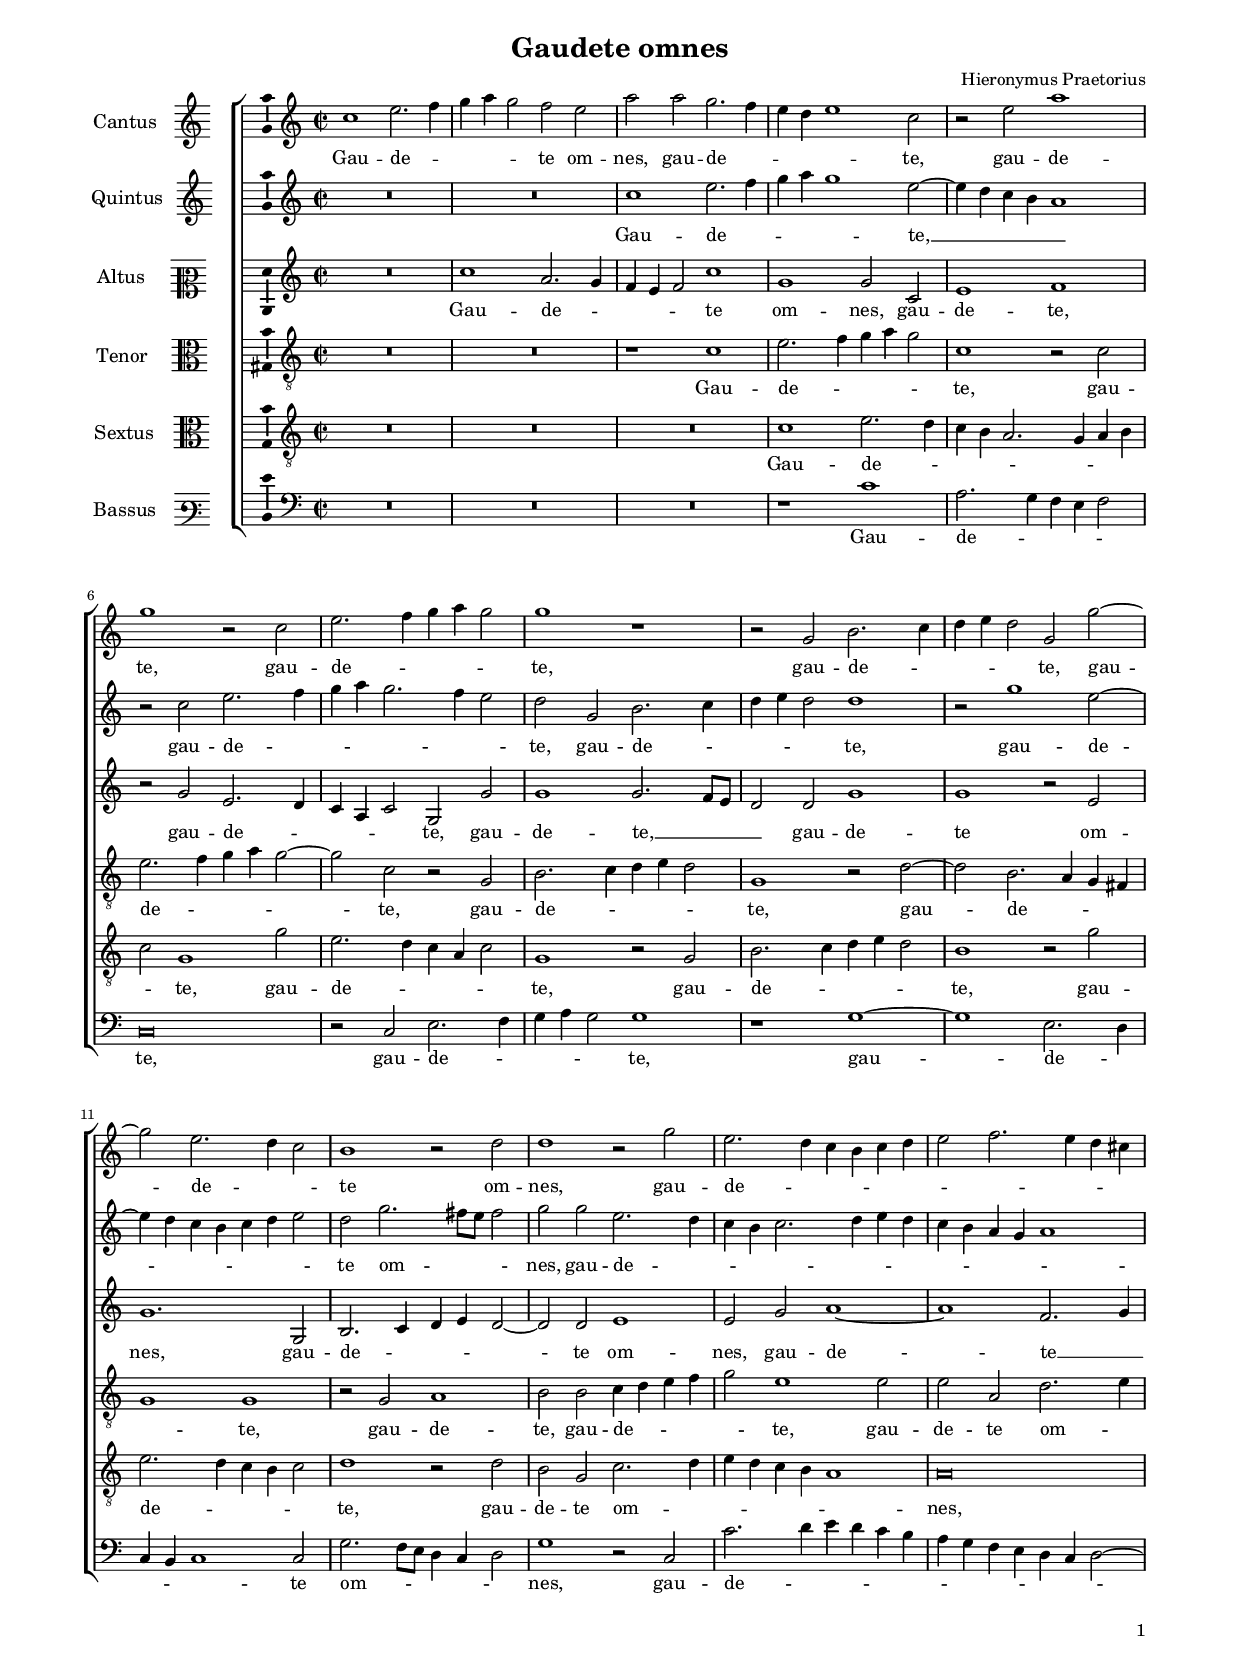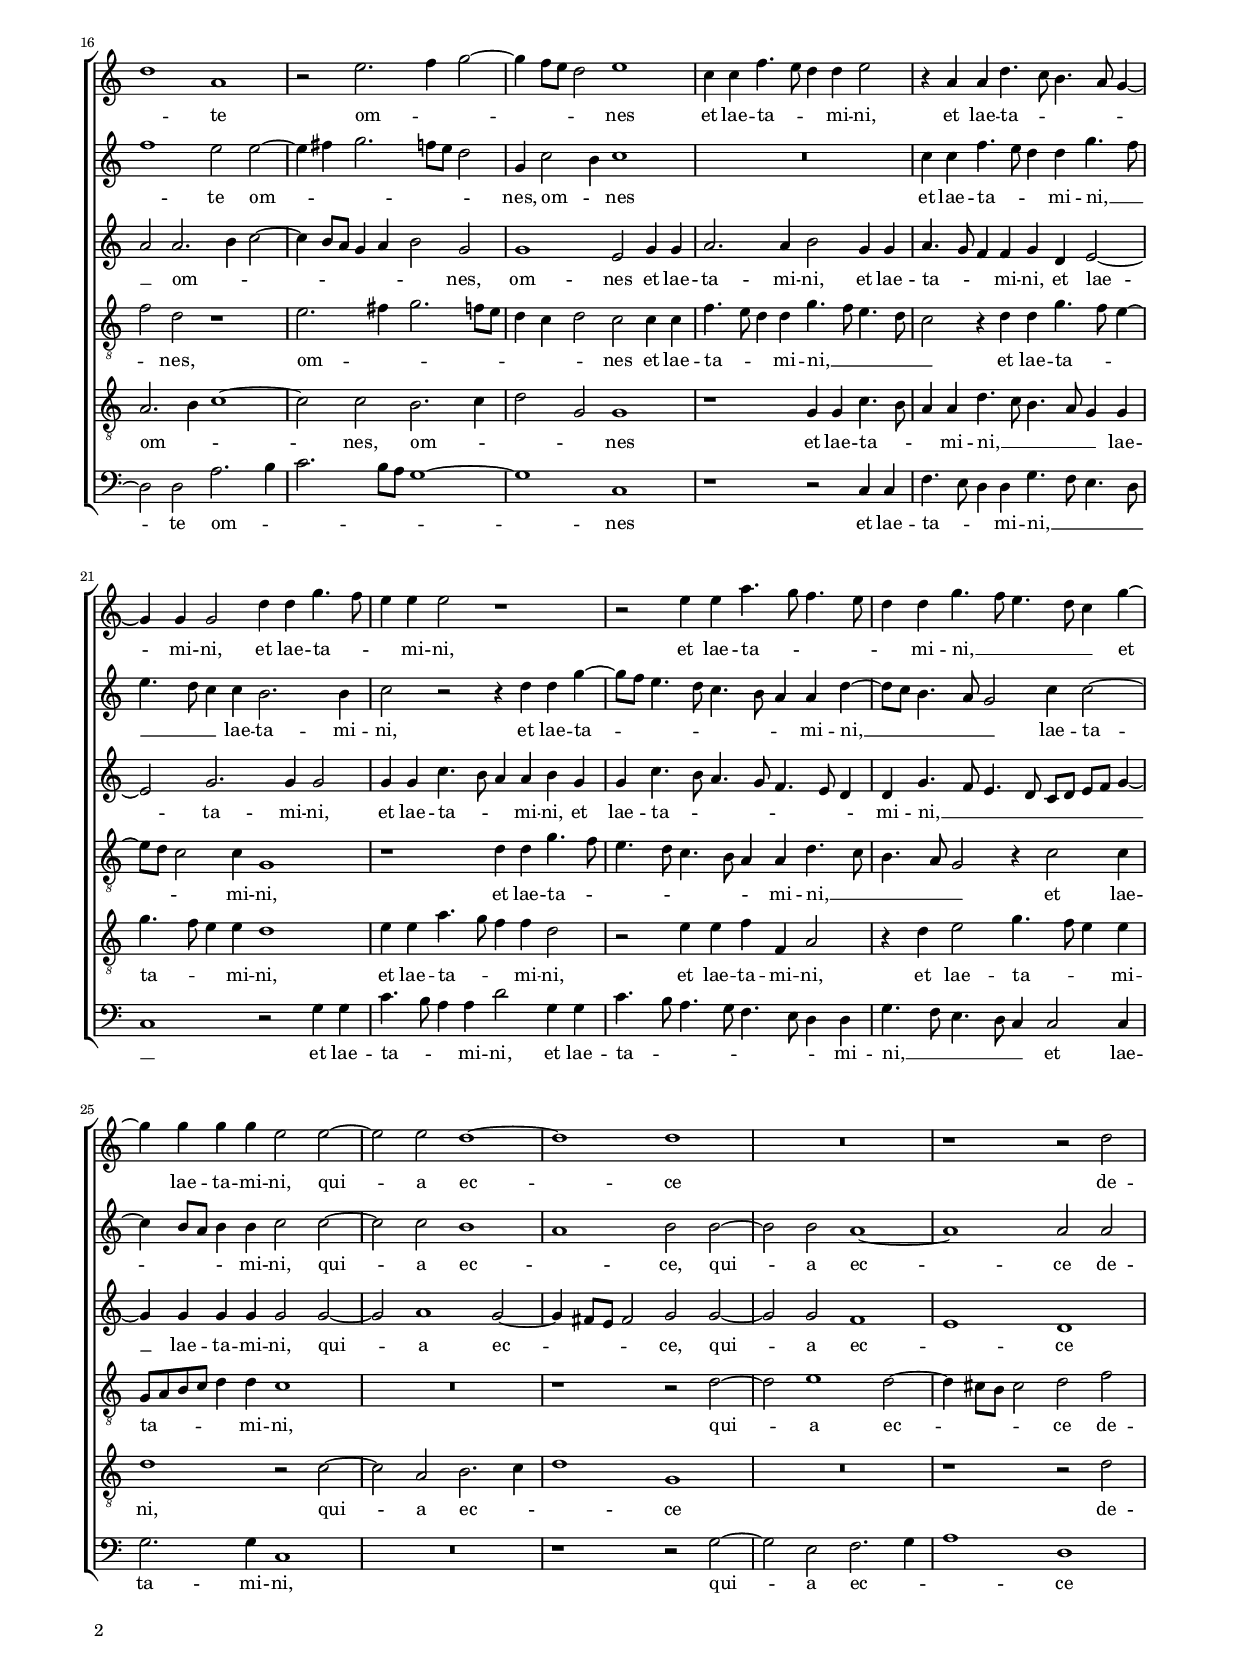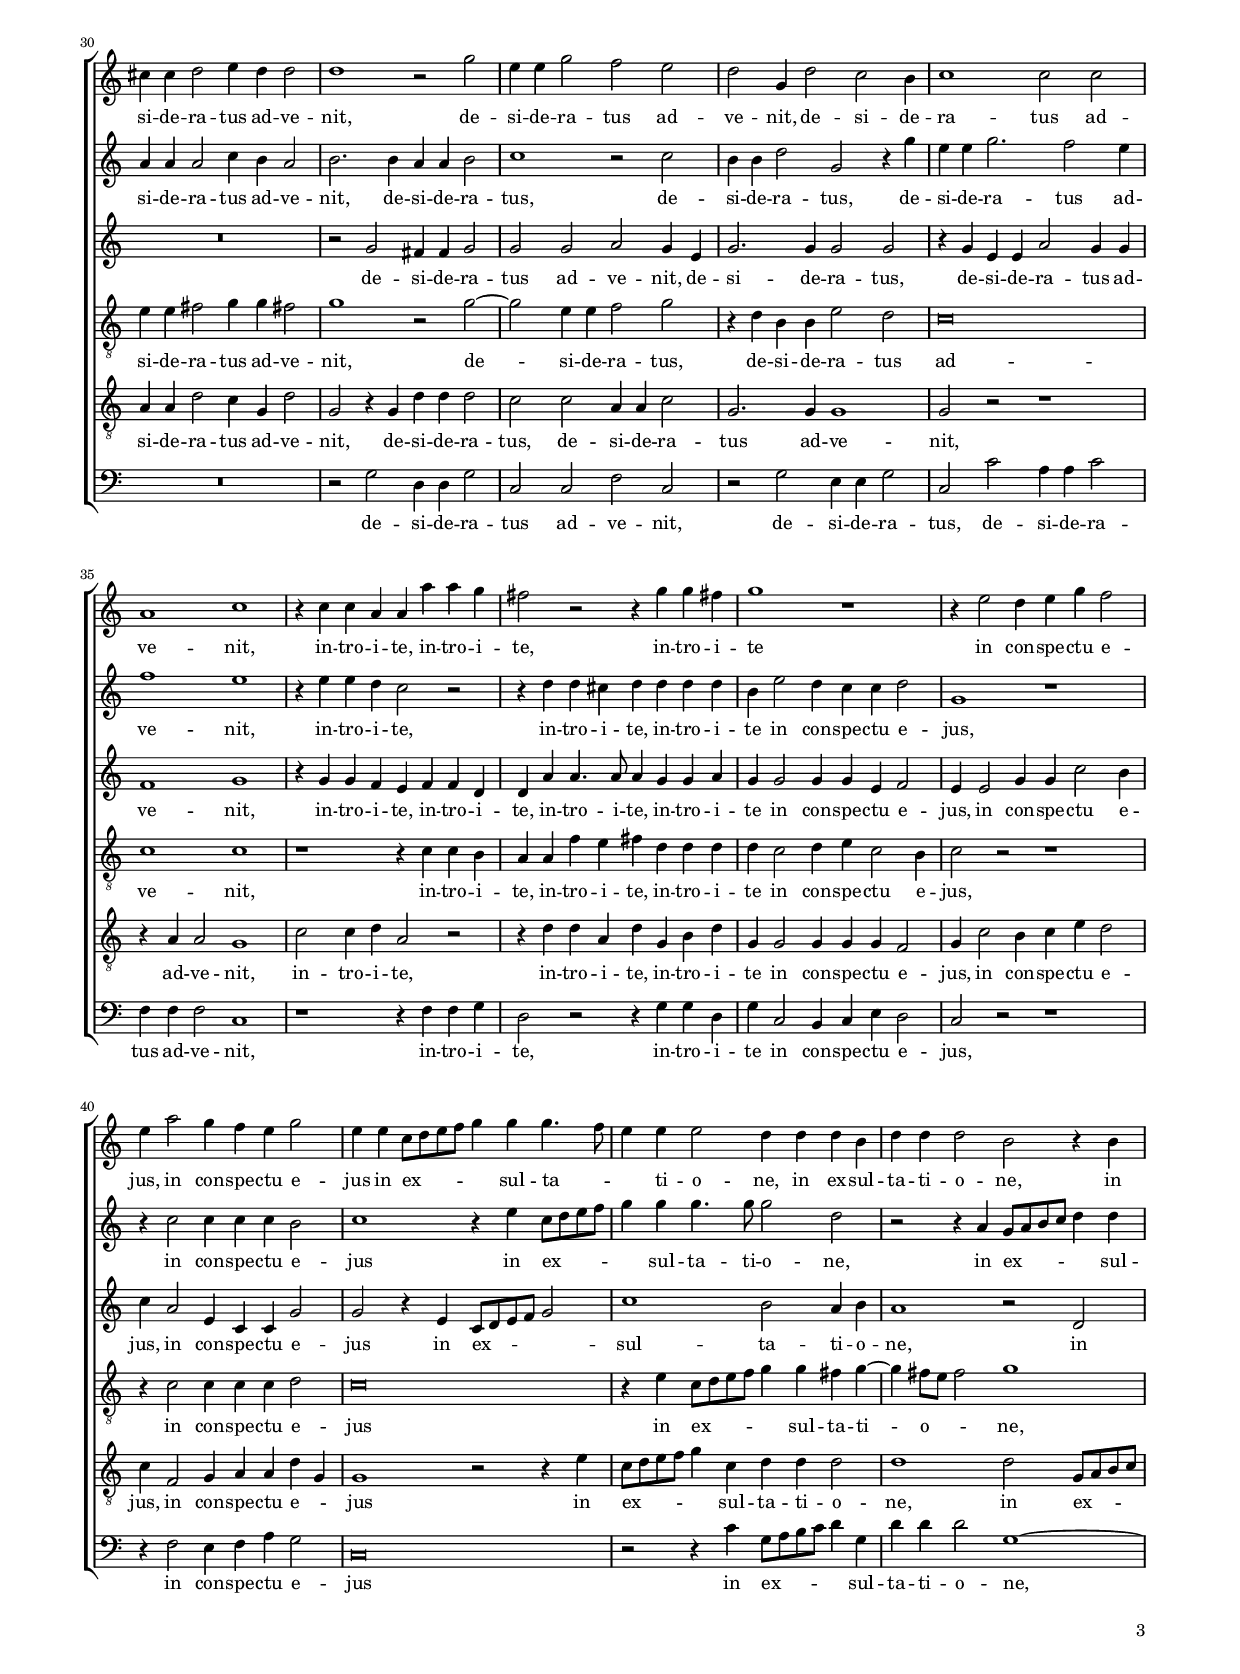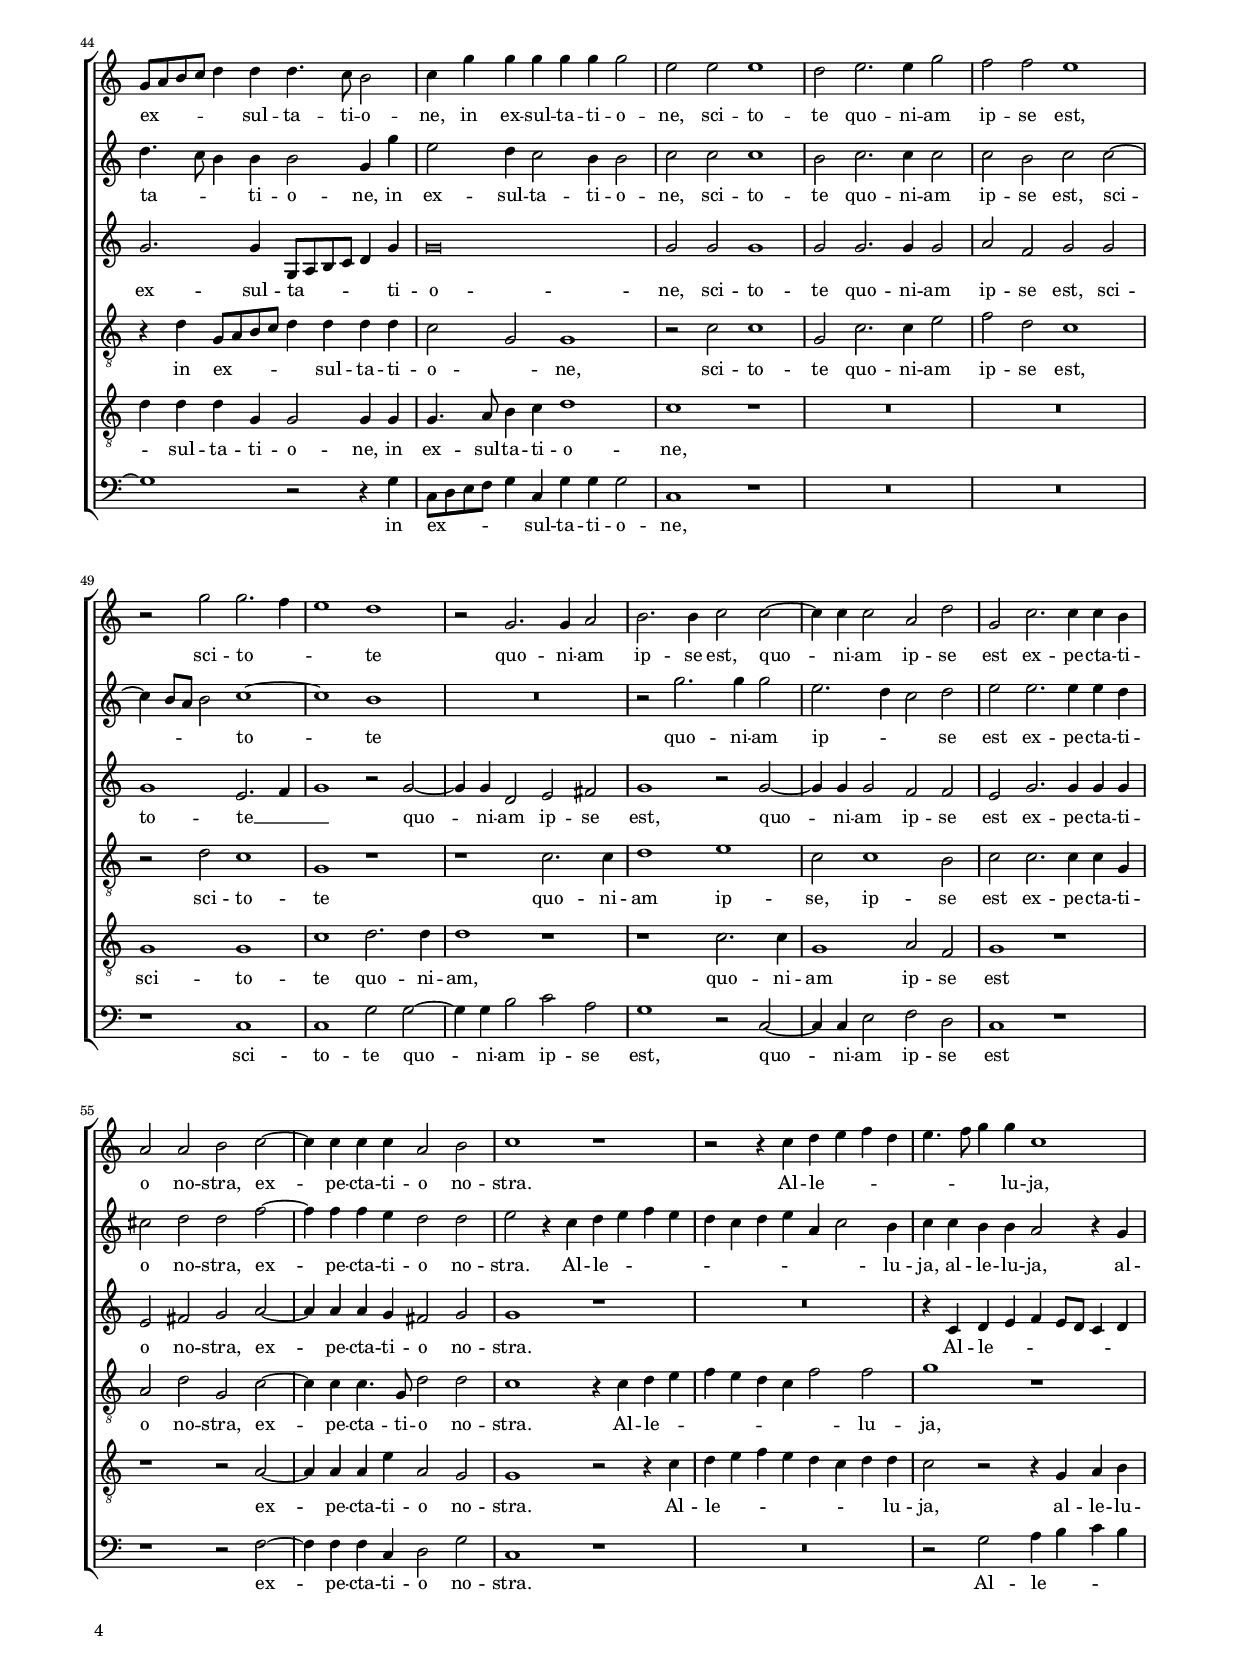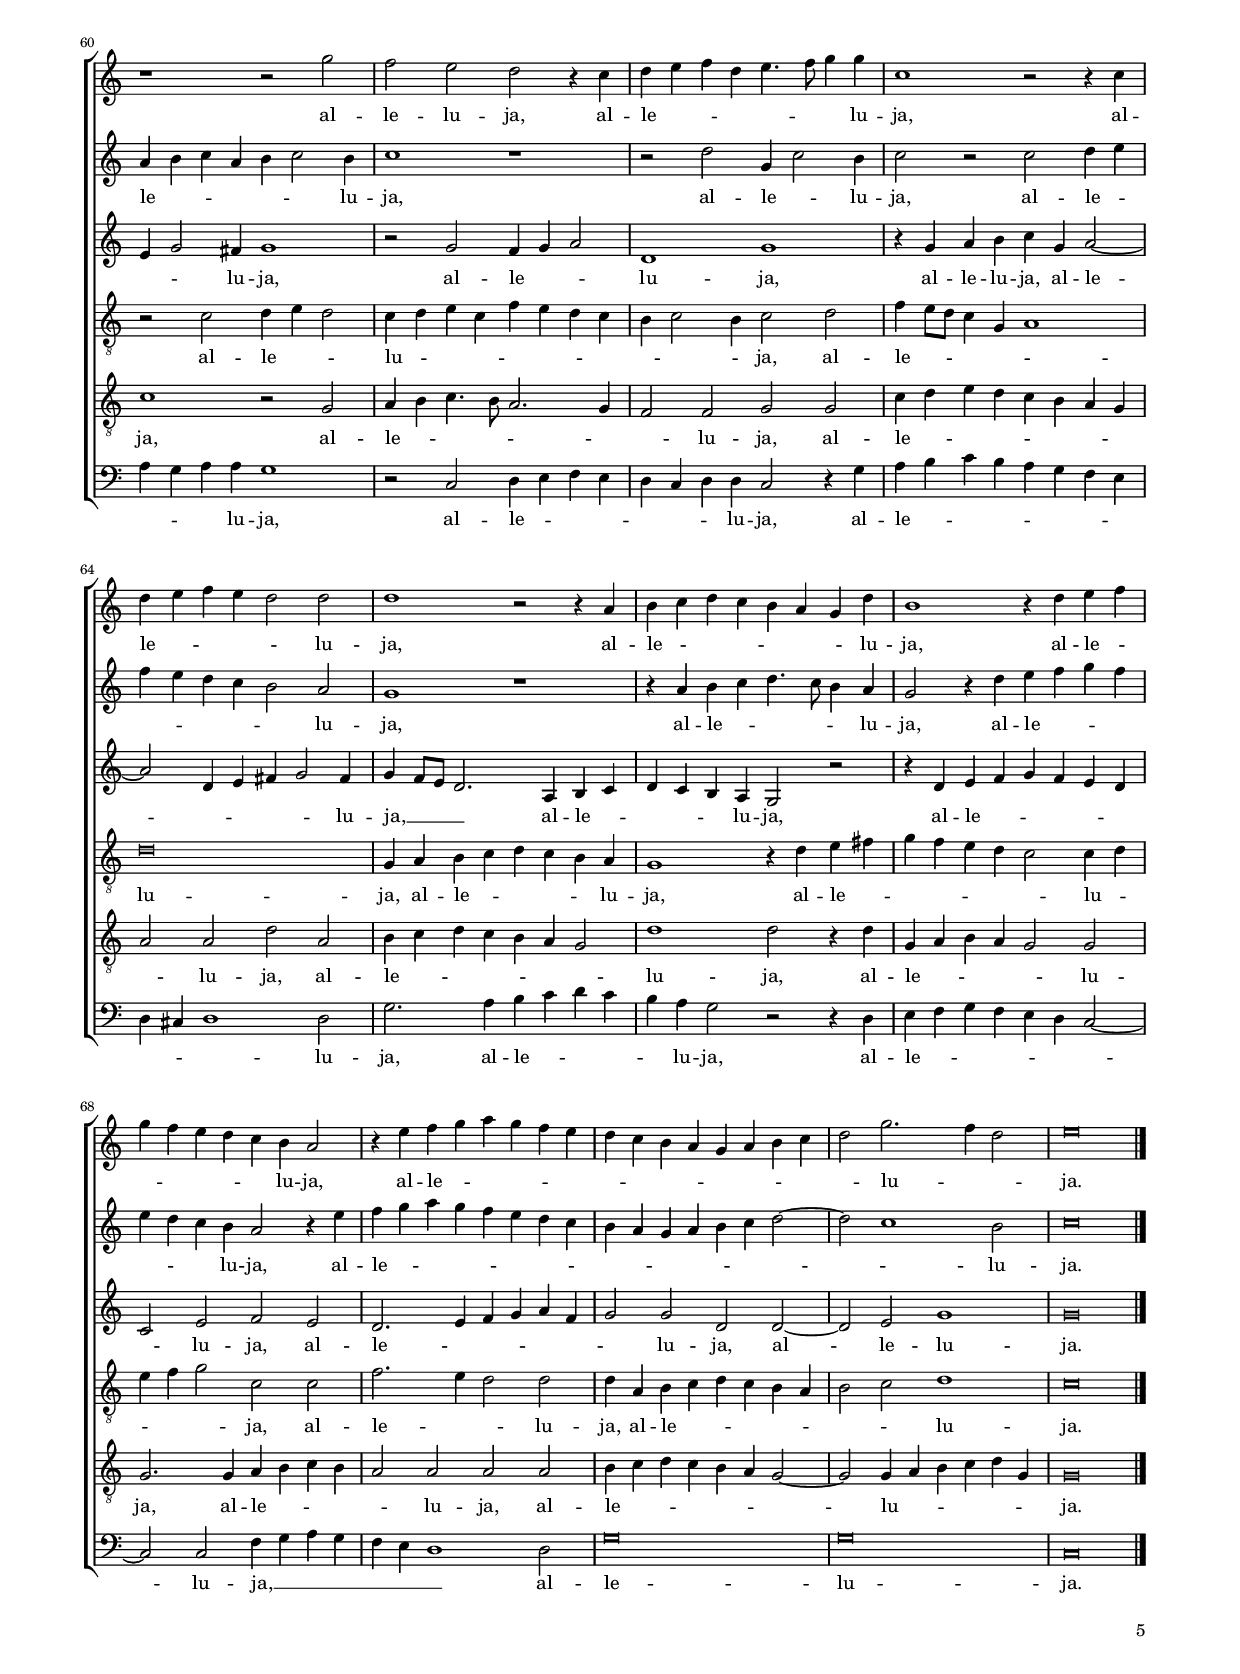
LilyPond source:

\header
{
  title="Gaudete omnes"
  composer="Hieronymus Praetorius"
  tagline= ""
}

\version "2.22.0"
\language deutsch
#(set-global-staff-size 15)
% #(set-default-paper-size "letter")
#(ly:set-option 'point-and-click #f)


\paper
	{
	top-margin = 1.5 \cm
	bottom-margin = 1 \cm
	left-margin = 1.6 \cm
	right-margin = 1.6 \cm
	ragged-bottom = ##f
	ragged-last-bottom = ##f
	print-page-number = ##f
	system-system-spacing = #'((basic-distance . 17) (minimum-distance . 14) (padding . 6) (strechability . 250))
    oddFooterMarkup=\markup   \fill-line { "" \fromproperty #'page:page-number-string }
    evenFooterMarkup=\markup  \fill-line { \fromproperty #'page:page-number-string "" }
    last-bottom-spacing = #'((basic-distance . 12) (minimum-distance . 7) (padding . 4))
	systems-per-page = 3
%   page-count = 4
%	min-systems-per-page = 3
	}


ficta = { \once \set suggestAccidentals = ##t }
	
forget = #(define-music-function (music) (ly:music?) #{
	\accidentalStyle forget
	$music
	\accidentalStyle default
	#})


global = {
    % \set Staff.autoBeaming = ##f
	\key c \major
	\time 2/2 \set Score.measureLength = #(ly:make-moment 2/1)
    \set Score.tempoHideNote = ##t
    \tempo 2 = 90
    \skip 1*2*72 \bar "|."
	}
   
incipitcantus = \markup { \score {
	{
	\set Staff.instrumentName = \markup { \fontsize #1 "Cantus" }
	\key c \major
	\clef violin
	s4 \bar ""
	}
	\layout  {
	raggedright = ##t
	indent = 1.6 \cm
	line-width = 2.2 \cm
	\context { \Staff \remove Time_signature_engraver }
	\override Staff.Clef.Y-extent = #'(0 . 0)
	}} \hspace #1 }


incipitsextus = \markup { \score {
	{
	\set Staff.instrumentName = \markup { \fontsize #1 "Quintus" }
	\key c \major
	\clef violin
	s4 \bar ""
	}
	\layout  {
	raggedright = ##t
	indent = 1.6 \cm
	line-width = 2.2 \cm
	\context { \Staff \remove Time_signature_engraver }
	\override Staff.Clef.Y-extent = #'(0 . 0)
	}} \hspace #1 }
      
      
incipitaltus = \markup { \score {
	{
	\set Staff.instrumentName = \markup { \fontsize #1 "Altus" }
	\key c \major
	\clef mezzosoprano
	s4 \bar ""
	}
	\layout  {
	raggedright = ##t
	indent = 1.6 \cm
	line-width = 2.2 \cm
	\context { \Staff \remove Time_signature_engraver }
	\override Staff.Clef.Y-extent = #'(0 . 0)
	}} \hspace #1 }


incipittenor = \markup { \score {
	{
	\set Staff.instrumentName = \markup { \fontsize #1 "Tenor" }
	\key c \major
	\clef alto
	s4 \bar ""
	}
	\layout  {
	raggedright = ##t
	indent = 1.6 \cm
	line-width = 2.2 \cm
	\context { \Staff \remove Time_signature_engraver }
	\override Staff.Clef.Y-extent = #'(0 . 0)
	}} \hspace #1 }
      
      
incipitquintus = \markup { \score {
	{
	\set Staff.instrumentName = \markup { \fontsize #1 "Sextus" }
	\key c \major
	\clef alto
	s4 \bar ""
	}
	\layout  {
	raggedright = ##t
	indent = 1.6 \cm
	line-width = 2.2 \cm
	\context { \Staff \remove Time_signature_engraver }
	\override Staff.Clef.Y-extent = #'(0 . 0)
	}} \hspace #1 }
      
      
incipitbassus = \markup { \score {
	{
	\set Staff.instrumentName = \markup { \fontsize #1 "Bassus" }
	\key c \major
	\clef varbaritone
	s4 \bar ""
	}
	\layout  {
	raggedright = ##t
	indent = 1.6 \cm
	line-width = 2.2 \cm
	\context { \Staff \remove Time_signature_engraver }
	\override Staff.Clef.Y-extent = #'(0 . 0)
	}} \hspace #1 }


cantus =  \relative c''
	{
	c1 e2. f4
	g4 a g2 f e
	a2 a g2. f4
	e4 d e1 c2
%5
	r2 e a1 |
	g1 r2 c,
	e2. f4 g a g2
	g1 r
	r2 g, h2. c4
%10
	d4 e d2 g, g'~ |
	g2 e2. d4 c2
	h1 r2 d
	d1 r2 g
	e2. d4 c h c d
%15
	e2 f2. e4 d cis |
	d1 a
	r2 e'2. f4 g2~
	g4 f8 e d2 e1
	c4 c f4. e8 d4 d e2
%20
	r4 a, a d4. c8 h4. a8 g4~ |
	g4 g g2 d'4 d g4. f8
	e4 e e2 r1
	r2 e4 e a4. g8 f4. e8
	d4 d g4. f8 e4. d8 c4 g'~
%25
	g4 g g g e2 e~ |
	e2 e d1~
	d1 d
	R\breve
	r1 r2 d
%30
	cis4 cis d2 e4 d d2 |
	d1 r2 g
	e4 e g2 f e
	d2 g,4 d'2 c2 h4
	c1 c2 c
%35
	a1 c |
	r4 c c a a a' a g
	fis2 r r4 g g fis!4
	g1 r
	r4 e2 d4 e g f2
%40
	e4 a2 g4 f4 e g2 |
	e4 e c8 d e f g4 g g4. f8
	e4 e e2 d4 d d h
	d4 d d2 h2 r4 h
	g8 a h c d4 d d4. c8 h2
%45
	c4 g' g g g g g2 |
	e2 e e1
	d2 e2. e4 g2
	f2 f e1
	r2 g g2. f4
%50
	e1 d |
	r2 g,2. g4 a2
	h2. h4 c2 c~
	c4 c c2 a d
	g,2 c2. c4 c h
%55
	a2 a h c~ |
	c4 c c c a2 h
	c1 r
	r2 r4 c d e f d |
	e4. f8 g4 g c,1
%60
	r1 r2 g' |
	f2 e d r4 c
	d4 e f d e4. f8 g4 g
	c,1 r2 r4 c
	d4 e f e d2 d
%65
	d1 r2 r4 a |
	h4 c d c h a g d'
	h1 r4 d e f
	g4 f e d c h a2
	r4 e' f g a g f e
%70
	d4 c h a g a h c |
	d2 g2. f4 d2
	e\breve |
	}


sextus = \relative c''
	{
	R\breve
	R\breve
	c1 e2. f4
	g4 a g1 e2~
%5
	e4 d c h a1 |
	r2 c e2. f4
	g4 a g2. f4 e2
	d2 g, h2. c4
	d4 e d2 d1
%10
	r2 g1 e2~ |
	e4 d c h c d e2
	d2 g2. fis8 e fis2
	g2 g e2. d4
	c4 h c2. d4 e d
%15
	c4 h a g a1 |
	f'1 e2 e~
	e4 fis g2. f8 e d2
	g,4 c2 h4 c1
	R\breve
%20
	c4 c f4. e8 d4 d g4. f8 |
	e4. d8 c4 c h2. h4
	c2 r r4 d d g~
	g8 f e4. d8 c4. h8 a4 a d~
	d8 c h4. a8 g2 c4 c2~
%25
	c4 h8 a h4 h c2 c~ |
	c2 c h1
	a1 h2 h~
	h2 h a1~
	a1 a2 a
%30
	a4 a a2 c4 h a2 |
	h2. h4 a4 a h2
	c1 r2 c
	h4 h d2 g, r4 g'
	e4 e g2. f2 e4
%35
	f1 e |
	r4 e e d c2 r
	r4 d d cis d4 d d d
	h4 e2 d4 c4 c d2
	g,1 r
%40
	r4 c2 c4 c4 c h2 |
	c1 r4 e c8 d e f
	g4 g g4. g8 g2 d
	r2 r4 a g8 a h c d4 d
	d4. c8 h4 h h2 g4 g'
%45
	e2 d4 c2 h4 h2 |
	c2 c c1
	h2 c2. c4 c2
	c2 h c c~
	c4 h8 a h2 c1~
%50
	c1 h |
	R\breve
	r2 g'2. g4 g2
	e2. d4 c2 d
	e2 e2. e4 e d
%55
	cis2 d d f~ |
	f4 f f e d2 d
	e2 r4 c d e f e
	d4 c d e a,4 c2 h4
	c4 c h h a2 r4 g
%60
	a4 h c a h4 c2 h4 |
	c1 r
	r2 d g,4 c2 h4
	c2 r c d4 e
	f4 e d c h2 a
%65
	g1 r |
	r4 a h c d4. c8 h4 a
	g2 r4 d' e4 f g f
	e4 d c h a2 r4 e'
	f4 g a g f e d c
%70
	h4 a g a h c d2~ |
	d2 c1 h2
	c\breve |
	}


altus =  \relative c'
    {
	R\breve
	c'1 a2. g4
	f4 e f2 c'1
	g1 g2 c,
%5
	e1 f |
	r2 g e2. d4
	c4 a c2 g2 g'
	g1 g2. f8 e
	d2 d g1
%10
	g1 r2 e |
	g1. g,2
	h2. c4 d e d2~
	d2 d e1
	e2 g a1~
%15
	a1 f2. g4 |
	a2 a2. h4 c2~
	c4 h8 a g4 a h2 g
	g1 e2 g4 g
	a2. a4 h2 g4 g
%20
	a4. g8 f4 f g4 d e2~ |
	e2 g2. g4 g2
	g4 g c4. h8 a4 a h g
	g4 c4. h8 a4. g8 f4. e8 d4
	d4 g4. f8 e4. d8 c8[ d] e[ f] g4~
%25
	g4 g g g g2 g~ |
	g2 a1 g2~
	g4 fis8 e fis2 g2 g~
	g2 g f1
	e1 d
%30
	R\breve |
	r2 g fis4 fis g2
	g2 g a g4 e
	g2. g4 g2 g
	r4 g e e a2 g4 g
%35
	f1 g |
	r4 g g f e4 f f d
	d4 a' a4. a8 a4 g g a
	g4 g2 g4 g4 e f2
	e4 e2 g4 g4 c2 h4
%40
	c4 a2 e4 c4 c g'2 |
	g2 r4 e c8 d e f g2
	c1 h2 a4 h
	a1 r2 d,
	g2. g4 g,8 a h c d4 g
%45
	g\breve |
	g2 g g1
	g2 g2. g4 g2
	a2 f g g
	g1 e2. f4
%50
	g1 r2 g~ |
	g4 g d2 e fis
	g1 r2 g~
	g4 g g2 f2 f
	e2 g2. g4 g g
%55
	e2 fis g a~ |
	a4 a a g fis2 g
	g1 r
	R\breve
	r4 c, d e f4 e8 d c4 d
%60
	e4 g2 fis4 g1 |
	r2 g f4 g a2
	d,1 g
	r4 g a h c g a2~
	a2 d,4 e fis4 g2 fis4
%65
	g4 f8 e d2. a4 h c |
	d4 c h a g2 r
	r4 d' e f g4 f e d
	c2 e f e
	d2. e4 f g a f
%70
	g2 g d d~ |
	d2 e g1
	g\breve | 
	}


tenor =  \relative c'
	{
	R\breve
	R\breve
	r1 c
	e2. f4 g a g2
%5
	c,1 r2 c |
	e2. f4 g a g2~
	g2 c, r g
	h2. c4 d4 e d2
	g,1 r2 d'~
%10
	d2 h2. a4 g fis |
	g1 g
	r2 g a1
	h2 h c4 d e f
	g2 e1 e2
%15
	e2 a, d2. e4 |
	f2 d r1
	e2. fis4 g2. f8 e
	d4 c d2 c c4 c
	f4. e8 d4 d g4. f8 e4. d8
%20
	c2 r4 d d g4. f8 e4~ |
	e8 d c2 c4 g1
	r1 d'4 d g4. f8
	e4. d8 c4. h8 a4 a d4. c8
	h4. a8 g2 r4 c2 c4
%25
	g8 a h c d4 d c1 |
	R\breve
	r1 r2 d~
	d2 e1 d2~
	d4 cis8 h cis2 d f
%30
	e4 e fis2 g4 g fis!2 |
	g1 r2 g~
	g2 e4 e f2 g
	r4 d h h e2 d
	c\breve
%35
	c1 c |
	r1 r4 c c h
	a4 a f' e fis4 d d d
	d4 c2 d4 e4 c2 h4
	c2 r r1
%40
	r4 c2 c4 c4 c d2 |
	c\breve
	r4 e c8 d e f g4 g fis g~
	g4 fis8 e fis2 g1
	r4 d g,8 a h c d4 d d d
%45
	c2 g g1 |
	r2 c c1
	g2 c2. c4 e2
	f2 d c1
	r2 d c1
%50
	g1 r |
	r1 c2. c4
	d1 e
	c2 c1 h2
	c2 c2. c4 c g
%55
	a2 d g, c~ |
	c4 c c4. g8 d'2 d
	c1 r4 c d e
	f4 e d c f2 f
	g1 r
%60
	r2 c, d4 e d2 |
	c4 d e c f e d c
	h4 c2 h4 c2 d
	f4 e8 d c4 g a1
	d\breve
%65
	g,4 a h c d c h a |
	g1 r4 d' e fis
	g4 f e d c2 c4 d
	e4 f g2 c, c
	f2. e4 d2 d
%70
	d4 a h c d c h a |
	h2 c d1
	c\breve |
	}


quintus  =  \relative c'
	{
	R\breve
	R\breve
	R\breve
	c1 e2. d4
%5
	c4 h a2. g4 a h |
	c2 g1 g'2
	e2. d4 c a c2
	g1 r2 g
	h2. c4 d e d2
%10
	h1 r2 g' |
	e2. d4 c h c2
	d1 r2 d
	h2 g c2. d4
	e4 d c h a1
%15
	a\breve |
	a2. h4 c1~
	c2 c h2. c4
	d2 g, g1
	r1 g4 g c4. h8
%20
	a4 a d4. c8 h4. a8 g4 g |
	g'4. f8 e4 e d1
	e4 e a4. g8 f4 f d2
	r2 e4 e f4 f, a2
	r4 d e2 g4. f8 e4 e
%25
	d1 r2 c~ |
	c2 a h2. c4
	d1 g,
	R\breve
	r1 r2 d'
%30
	a4 a d2 c4 g d'2 |
	g,2 r4 g d' d d2
	c2 c a4 a c2
	g2. g4 g1
	g2 r r1
%35
	r4 a a2 g1 |
	c2 c4 d a2 r
	r4 d d a d g, h d
	g,4 g2 g4 g4 g f2
	g4 c2 h4 c4 e d2
%40
	c4 f,2 g4 a4 a d g, |
 	g1 r2 r4 e'
	c8 d e f g4 c, d4 d d2
	d1 d2 g,8 a h c
	d4 d d g, g2 g4 g
%45
	g4. a8 h4 c d1 |
	c1 r
	R\breve
	R\breve
	g1 g
%50
	c1 d2. d4 |
	d1 r
	r1 c2. c4
	g1 a2 f
	g1 r
%55
	r1 r2 a~ |
	a4 a a e' a,2 g
	g1 r2 r4 c
	d4 e f e d c d d
	c2 r r4 g a h
%60
	c1 r2 g |
	a4 h c4. h8 a2. g4
	f2 f g g
	c4 d e d c h a g
	a2 a d a
%65
	h4 c d c h a g2 |
	d'1 d2 r4 d
	g,4 a h a g2 g
	g2. g4 a4 h c h
	a2 a a a
%70
	h4 c d c h a g2~ |
	g2 g4 a h c d g,
	g\breve |
	}


bassus  =  \relative c
	{
	R\breve
	R\breve
	R\breve
	r1 c'
%5
	a2. g4 f e f2 |
	c\breve
	r2 c e2. f4
	g4 a g2 g1
	r1 g~
%10
	g1 e2. d4 |
	c4 h c1 c2
	g'2. f8 e d4 c d2
	g1 r2 c,
	c'2. d4 e d c h
%15
	a4 g f e d c d2~ |
	d2 d a'2. h4
	c2. h8 a g1~
	g1 c,
	r1 r2 c4 c
%20
	f4. e8 d4 d g4. f8 e4. d8 |
	c1 r2 g'4 g
	c4. h8 a4 a d2 g,4 g
	c4. h8 a4. g8 f4. e8 d4 d
	g4. f8 e4. d8 c4 c2 c4
%25
	g'2. g4 c,1 |
	R\breve
	r1 r2 g'~
	g2 e f2. g4
	a1 d,
%30
	R\breve |
	r2 g d4 d g2
	c,2 c f c
	r2 g' e4 e g2
	c,2 c' a4 a c2
%35
	f,4 f f2 c1 |
	r1 r4 f f g
	d2 r r4 g g d
	g4 c,2 h4 c e d2
	c2 r r1
%40
	r4 f2 e4 f4 a g2 |
	c,\breve
	r2 r4 c' g8 a h c d4 g,
	d'4 d d2 g,1~
	g1 r2 r4 g
%45
	c,8 d e f g4 c, g'4 g g2 |
	c,1 r
	R\breve
	R\breve
	r1 c
%50
	c1 g'2 g~ |
	g4 g h2 c a
	g1 r2 c,~
	c4 c e2 f d
	c1 r
%55
	r1 r2 f~ |
	f4 f f c d2 g
	c,1 r
	R\breve
	r2 g' a4 h c h
%60
	a4 g a a g1 |
	r2 c, d4 e f e
	d4 c d d c2 r4 g'
	a4 h c h a g f e
	d4 cis d1 d2
%65
	g2. a4 h c d c |
	h4 a g2 r2 r4 d
	e4 f g f e d c2~
	c2 c f4 g a g
	f4 e d1 d2
%70
	g\breve |
	g\breve
	c,\breve |
	}


lyricscantus = \lyricmode {
	Gau -- de -- _ _ _ _ te om -- nes,
    gau -- de -- _ _ _ _ te,
    gau -- de -- te,
    gau -- de -- _ _ _ _ te,
    gau -- de -- _ _ _ _ te,
    gau -- de -- _ _ te om -- nes,
    gau -- de -- _ _ _ _ _ _ _ _ _ _ _ te om -- _ _ _ _ _ nes
    et lae -- ta -- _ _ mi -- ni,
    et lae -- ta -- _ _ _ _ mi -- ni,
    et lae -- ta -- _ _ mi -- ni,
    et lae -- ta -- _ _ _ _ mi -- ni, __ _ _ _ _ 
    et lae -- ta -- mi -- ni,
    qui -- a ec -- ce 
    de -- si -- de -- ra -- tus ad -- ve -- nit,
    de -- si -- de -- ra -- tus ad -- ve -- nit,
    de -- si -- de -- ra -- tus ad -- ve -- nit,
    in -- tro -- i -- te,
    in -- tro -- i -- te,
    in -- tro -- i -- te
    in con -- spe -- ctu e -- jus,
    in con -- spe -- ctu e -- jus
    in ex -- _ _ _ _ sul -- ta -- _ _ ti -- o -- ne,
    in ex -- sul -- ta -- ti -- o -- ne,
    in ex -- _ _ _ _ sul -- ta -- ti -- o -- ne,
    in ex -- sul -- ta -- ti -- o -- ne,
    sci -- to -- te quo -- ni -- am ip -- se est,
    sci -- to -- _ _ te quo -- ni -- am ip -- se est,
    quo -- ni -- am ip -- se est
    ex -- pe -- cta -- ti -- o no -- stra,
    ex -- pe -- cta -- ti -- o no -- stra.
    Al -- le -- _ _ _ _ _ _ lu -- ja,
    al -- le -- lu -- ja,
    al -- le -- _ _ _ _ _ _ lu -- ja,
    al -- le -- _ _ _ _ lu -- ja,
    al -- le -- _ _ _ _ _ _ lu -- ja,
    al -- le -- _ _ _ _ _ _ lu -- ja,
    al -- le -- _ _ _ _ _ _ _ _ _ _ _ _ _ _ lu -- _ _ ja.
	}


lyricssextus = \lyricmode {
	Gau -- de -- _ _ _ _ te, __ _ _ _ _
    gau -- de -- _ _ _ _ _ _ te,
    gau -- de -- _ _ _ _ te,
    gau -- de -- _ _ _ _ _ _ te om -- _ _ _ nes,
    gau -- de -- _ _ _ _ _ _ _ _ _ _ _ _ _ te om -- _ _ _ _ _ nes,
    om -- _ nes
    et lae -- ta -- _ _ mi -- ni, __ _ _ _ _ 
    lae -- ta -- mi -- ni,
    et lae -- ta -- _ _ _ _ _ _ mi -- ni, __ _ _ _ _ 
    lae -- ta -- _ _ _ mi -- ni,
    qui -- a ec -- _ ce,
    qui -- a ec -- ce
    de -- si -- de -- ra -- tus ad -- ve -- nit,
    de -- si -- de -- ra -- tus,
    de -- si -- de -- ra -- tus,
    de -- si -- de -- ra -- tus ad -- ve -- nit,
    in -- tro -- i -- te,
    in -- tro -- i -- te,
    in -- tro -- i -- te
    in con -- spe -- ctu e -- jus,
    in con -- spe -- ctu e -- jus
    in ex -- _ _ _ _ sul -- ta -- ti -- o -- ne,
    in ex -- _ _ _ _ sul -- ta -- _ _ ti -- o -- ne,
    in ex -- sul -- ta -- ti -- o -- ne,
    sci -- to -- te quo -- ni -- am ip -- se est,
    sci -- _ _ _ to -- te quo -- ni -- am ip -- _ _ se est
    ex -- pe -- cta -- ti -- o no -- stra,
    ex -- pe -- cta -- ti -- o no -- stra.
    Al -- le -- _ _ _ _ _ _ _ _ _ lu -- ja,
    al -- le -- lu -- ja,
    al -- le -- _ _ _ _ _ lu -- ja,
    al -- le -- _ lu -- ja,
    al -- le -- _ _ _ _ _ _ lu -- ja,
    al -- le -- _ _ _ _ lu -- ja,
    al -- le -- _ _ _ _ _ _ lu -- ja,
    al -- le -- _ _ _ _ _ _ _ _ _ _ _ _ _ _ _ lu -- ja.
	}


lyricsaltus = \lyricmode {
	Gau -- de -- _ _ _ _ te om -- nes,
    gau -- de -- te,
    gau -- de -- _ _ _ _ te,
    gau -- de -- te, __ _ _ _
    gau -- de -- te om -- nes,
    gau -- de -- _ _ _ _ te om -- nes,
    gau -- de -- te __ _ _ om -- _ _ _ _ _ _ _ nes,
    om -- nes
    et lae -- ta -- mi -- ni,
    et lae -- ta -- _ _ mi -- ni,
    et lae -- ta -- mi -- ni,
    et lae -- ta -- _ _ mi -- ni,
    et lae -- ta -- _ _ _ _ _ _ mi -- ni, __ _ _ _ _ _ _ _ _ 
    lae -- ta -- mi -- ni,
    qui -- a ec -- _ _ _ ce,
    qui -- a ec -- _ ce
    de -- si -- de -- ra -- tus ad -- ve -- nit,
    de -- si -- de -- ra -- tus,
    de -- si -- de -- ra -- tus ad -- ve -- nit,
    in -- tro -- i -- te,
    in -- tro -- i -- te,
    in -- tro -- i -- te,
    in -- tro -- i -- te
    in con -- spe -- ctu e -- jus,
    in con -- spe -- ctu e -- jus,
    in con -- spe -- ctu e -- jus
    in ex -- _ _ _ _ sul -- ta -- ti -- o -- ne,
    in ex -- sul -- ta -- _ _ _ _ ti -- o -- ne,
    sci -- to -- te quo -- ni -- am ip -- se est,
    sci -- to -- te __ _ _ quo -- ni -- am ip -- se est,
    quo -- ni -- am ip -- se est
    ex -- pe -- cta -- ti -- o no -- stra,
    ex -- pe -- cta -- ti -- o no -- stra.
    Al -- le -- _ _ _ _ _ _ _ _ lu -- ja,
    al -- le -- _ _ lu -- ja,
    al -- le -- lu -- ja,
    al -- le -- _ _ _ _ lu -- ja, __ _ _ _
    al -- le -- _ _ _ _ lu -- ja,
    al -- le -- _ _ _ _ _ _ lu -- ja,
    al -- le -- _ _ _ _ _ _ lu -- ja,
    al -- le -- lu -- ja.
	}
	

lyricstenor = \lyricmode {
	Gau -- de -- _ _ _ _ te,
    gau -- de -- _ _ _ _ te,
    gau -- de -- _ _ _ _ te,
    gau -- de -- _ _ _ _ te,
    gau -- de -- te,
    gau -- de -- _ _ _ _ te,
    gau -- de -- te om -- _ _ nes,
    om -- _ _ _ _ _ _ _ nes
    et lae -- ta -- _ _ mi -- ni, __ _ _ _ _ 
    et lae -- ta -- _ _ _ _ mi -- ni,
    et lae -- ta -- _ _ _ _ _ _ mi -- ni, __ _ _ _ _
    et lae -- ta -- _ _ _ _ mi -- ni,
    qui -- a ec -- _ _ _ ce 
    de -- si -- de -- ra -- tus ad -- ve -- nit,
    de -- si -- de -- ra -- tus,
    de -- si -- de -- ra -- tus ad -- ve -- nit,
    in -- tro -- i -- te,
    in -- tro -- i -- te,
    in -- tro -- i -- te
    in con -- spe -- ctu e -- jus,
    in con -- spe -- ctu e -- jus
    in ex -- _ _ _ _ sul -- ta -- ti -- o -- _ _ ne,
    in ex -- _ _ _ _ sul -- ta -- ti -- o -- _ ne,
    sci -- to -- te quo -- ni -- am ip -- se est,
    sci -- to -- te quo -- ni -- am ip -- se,
    ip -- se est
    ex -- pe -- cta -- ti -- o no -- stra,
    ex -- pe -- cta -- ti -- o no -- stra.
    Al -- le -- _ _ _ _ _ _ lu -- ja,
    al -- le -- _ _ lu -- _ _ _ _ _ _ _ _ _ _ ja,
    al -- le -- _ _ _ _ _ lu -- ja,
    al -- le -- _ _ _ _ lu -- ja,
    al -- le -- _ _ _ _ _ _ lu -- _ _ _ _ ja,
    al -- le -- _ _ lu -- ja,
    al -- le -- _ _ _ _ _ _ _ lu -- ja.
	}


lyricsquintus = \lyricmode {
	Gau -- de -- _ _ _ _ _ _ _ _ te,
    gau -- de -- _ _ _ _ te,
    gau -- de -- _ _ _ _ te,
    gau -- de -- _ _ _ _ te,
    gau -- de -- te om -- _ _ _ _ _ _ nes,
    om -- _ _ nes,
    om -- _ _ _ nes
    et lae -- ta -- _ _ mi -- ni, __ _ _ _ _ 
    lae -- ta -- _ _ mi -- ni,
    et lae -- ta -- _ _ mi -- ni,
    et lae -- ta -- mi -- ni,
    et lae -- ta -- _ _ mi -- ni,
    qui -- a ec -- _ _ ce 
    de -- si -- de -- ra -- tus ad -- ve -- nit,
    de -- si -- de -- ra -- tus,
    de -- si -- de -- ra -- tus ad -- ve -- nit,
    ad -- ve -- nit,
    in -- tro -- i -- te,
    in -- tro -- i -- te,
    in -- tro -- i -- te
    in con -- spe -- ctu e -- jus,
    in con -- spe -- ctu e -- jus,
    in con -- spe -- ctu e -- _ jus
    in ex -- _ _ _ _ sul -- ta -- ti -- o -- ne,
    in ex -- _ _ _ _ sul -- ta -- ti -- o -- ne,
    in ex -- sul -- ta -- ti -- o -- ne,
    sci -- to -- te quo -- ni -- am,
    quo -- ni -- am ip -- se est
    ex -- pe -- cta -- ti -- o no -- stra.
    Al -- le -- _ _ _ _ _ _ lu -- ja,
    al -- le -- lu -- ja,
    al -- le -- _ _ _ _ _ _ lu -- ja,
    al -- le -- _ _ _ _ _ _ _ _ lu -- ja,
    al -- le -- _ _ _ _ _ _ lu -- ja,
    al -- le -- _ _ _ _ lu -- ja,
    al -- le -- _ _ _ _ lu -- ja,
    al -- le -- _ _ _ _ _ _ lu -- _ _ _ _ _ ja.
	}


lyricsbassus = \lyricmode {
	Gau -- de -- _ _ _ _ te,
    gau -- de -- _ _ _ _ te,
    gau -- de -- _ _ _ _ te om -- _ _ _ _ _ nes,
    gau -- de -- _ _ _ _ _ _ _ _ _ _ _ _ te om -- _ _ _ _ _ nes
    et lae -- ta -- _ _ mi -- ni, __ _ _ _ _
    et lae -- ta -- _ _ mi -- ni,
    et lae -- ta -- _ _ _ _ _ _ mi -- ni, __ _ _ _ _ 
    et lae -- ta -- mi -- ni,
    qui -- a ec -- _ _ ce 
    de -- si -- de -- ra -- tus ad -- ve -- nit,
    de -- si -- de -- ra -- tus,
    de -- si -- de -- ra -- tus ad -- ve -- nit,
    in -- tro -- i -- te,
    in -- tro -- i -- te
    in con -- spe -- ctu e -- jus,
    in con -- spe -- ctu e -- jus
    in ex -- _ _ _ _ sul -- ta -- ti -- o -- ne,
    in ex -- _ _ _ _ sul -- ta -- ti -- o -- ne,
    sci -- to -- te quo -- ni -- am ip -- se est,
    quo -- ni -- am ip -- se est
    ex -- pe -- cta -- ti -- o no -- stra.
    Al -- le -- _ _ _ _ _ _ lu -- ja,
    al -- le -- _ _ _ _ _ _ lu -- ja,
    al -- le -- _ _ _ _ _ _ _ _ _ _ lu -- ja,
    al -- le -- _ _ _ _ lu -- ja,
    al -- le -- _ _ _ _ _ _ lu -- ja, __ _ _ _ _ _ _ 
    al -- le -- lu -- ja.
	}


\score
{  
	% \transpose {
	\new ChoirStaff \with { \override StaffGrouper.staff-staff-spacing.basic-distance = #12 }
	<<

	\new Staff << \global
	\new Voice="v1" {
		\set Staff.instrumentName=\incipitcantus
		\set Staff.midiInstrument = "reed organ"
		\clef violin
		\cantus }
	\new Lyrics \lyricsto "v1" {\lyricscantus }
	>>


	\new Staff << \global
	\new Voice="v6" {
		\set Staff.instrumentName=\incipitsextus
		\set Staff.midiInstrument = "reed organ"
		\clef violin 
		\sextus}
	\new Lyrics \lyricsto "v6" {\lyricssextus }
	>>


	\new Staff << \global
	\new Voice="v2" {
		\set Staff.instrumentName=\incipitaltus
		\set Staff.midiInstrument = "reed organ"
		\clef violin 
		\altus}
	\new Lyrics \lyricsto "v2" {\lyricsaltus }
	>>


	\new Staff << \global
	\new Voice="v3" {
		\set Staff.instrumentName=\incipittenor
		\set Staff.midiInstrument = "reed organ"
		\clef "G_8"
		\tenor }
	\new Lyrics \lyricsto "v3" {\lyricstenor }
	>>


	\new Staff << \global
	\new Voice="v5" {
		\set Staff.instrumentName=\incipitquintus
		\set Staff.midiInstrument = "reed organ"
		\clef "G_8"
		\quintus}
	\new Lyrics \lyricsto "v5" {\lyricsquintus }
	>>


	\new Staff << \global
	\new Voice="v4" {
		\set Staff.instrumentName=\incipitbassus
		\set Staff.midiInstrument = "reed organ"
		\clef bass 
		\bassus }
	\new Lyrics \lyricsto "v4" {\lyricsbassus}
	>>

	>>
	% } % transpose

	\layout
	{
	indent = 2.5 \cm
%	\context { \Lyrics \override VerticalAxisGroup.nonstaff-relatedstaff-spacing.padding = #2 }
%	\context { \Lyrics \override LyricText.font-size = #1 }
	\context { \Staff \override TimeSignature.break-visibility = #end-of-line-invisible }
    \context { \Staff \consists "Ambitus_engraver" }
%	\context { \Voice \override Slur.transparent = ##t }
	\context { \Score \override BarNumber.padding = #2 }
	\context { \Voice \override NoteHead.style = #'baroque }
	}

\midi
	{
	}

}


% EOF
